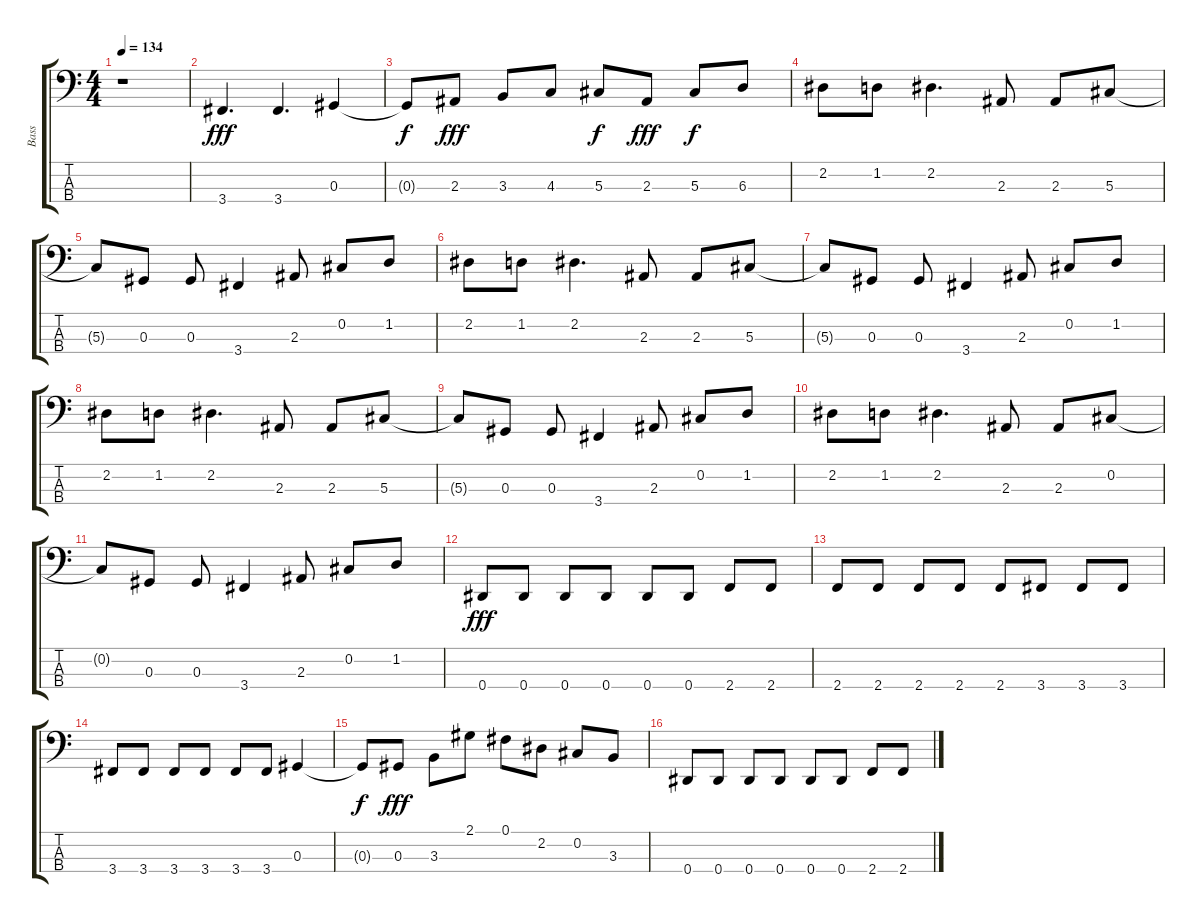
\track ("Bass" "Bass") {instrument electricbasspick}
\staff {score tabs}
\tuning (Gb2 Db2 Ab1 Eb1) {hide}
\ts (4 4)
\tempo 134
\clef f4
\ks c
r.1{dy fff} |
3.4.4{d} 3.4.4{d} 0.3.4 |
0.3{t}.8{dy f} 2.3.8{dy fff} 3.3.8 4.3.8 5.3.8{dy f} 2.3.8{dy fff} 5.3.8{dy f} 6.3.8 |
2.2.8 1.2.8 2.2.4{d} 2.3.8 2.3.8 5.3.8 |
5.3{t}.8 0.3.8 0.3.8 3.4.4 2.3.8 0.2.8 1.2.8 |
2.2.8 1.2.8 2.2.4{d} 2.3.8 2.3.8 5.3.8 |
5.3{t}.8 0.3.8 0.3.8 3.4.4 2.3.8 0.2.8 1.2.8 |
2.2.8 1.2.8 2.2.4{d} 2.3.8 2.3.8 5.3.8 |
5.3{t}.8 0.3.8 0.3.8 3.4.4 2.3.8 0.2.8 1.2.8 |
2.2.8 1.2.8 2.2.4{d} 2.3.8 2.3.8 0.2.8 |
0.2{t}.8 0.3.8 0.3.8 3.4.4 2.3.8 0.2.8 1.2.8 |
0.4.8{dy fff} 0.4.8 0.4.8 0.4.8 0.4.8 0.4.8 2.4.8 2.4.8 |
2.4.8 2.4.8 2.4.8 2.4.8 2.4.8 3.4.8 3.4.8 3.4.8 |
3.4.8 3.4.8 3.4.8 3.4.8 3.4.8 3.4.8 0.3.4 |
0.3{t}.8{dy f} 0.3.8{dy fff} 3.3.8 2.1.8 0.1.8 2.2.8 0.2.8 3.3.8 |
0.4.8 0.4.8 0.4.8 0.4.8 0.4.8 0.4.8 2.4.8 2.4.8
